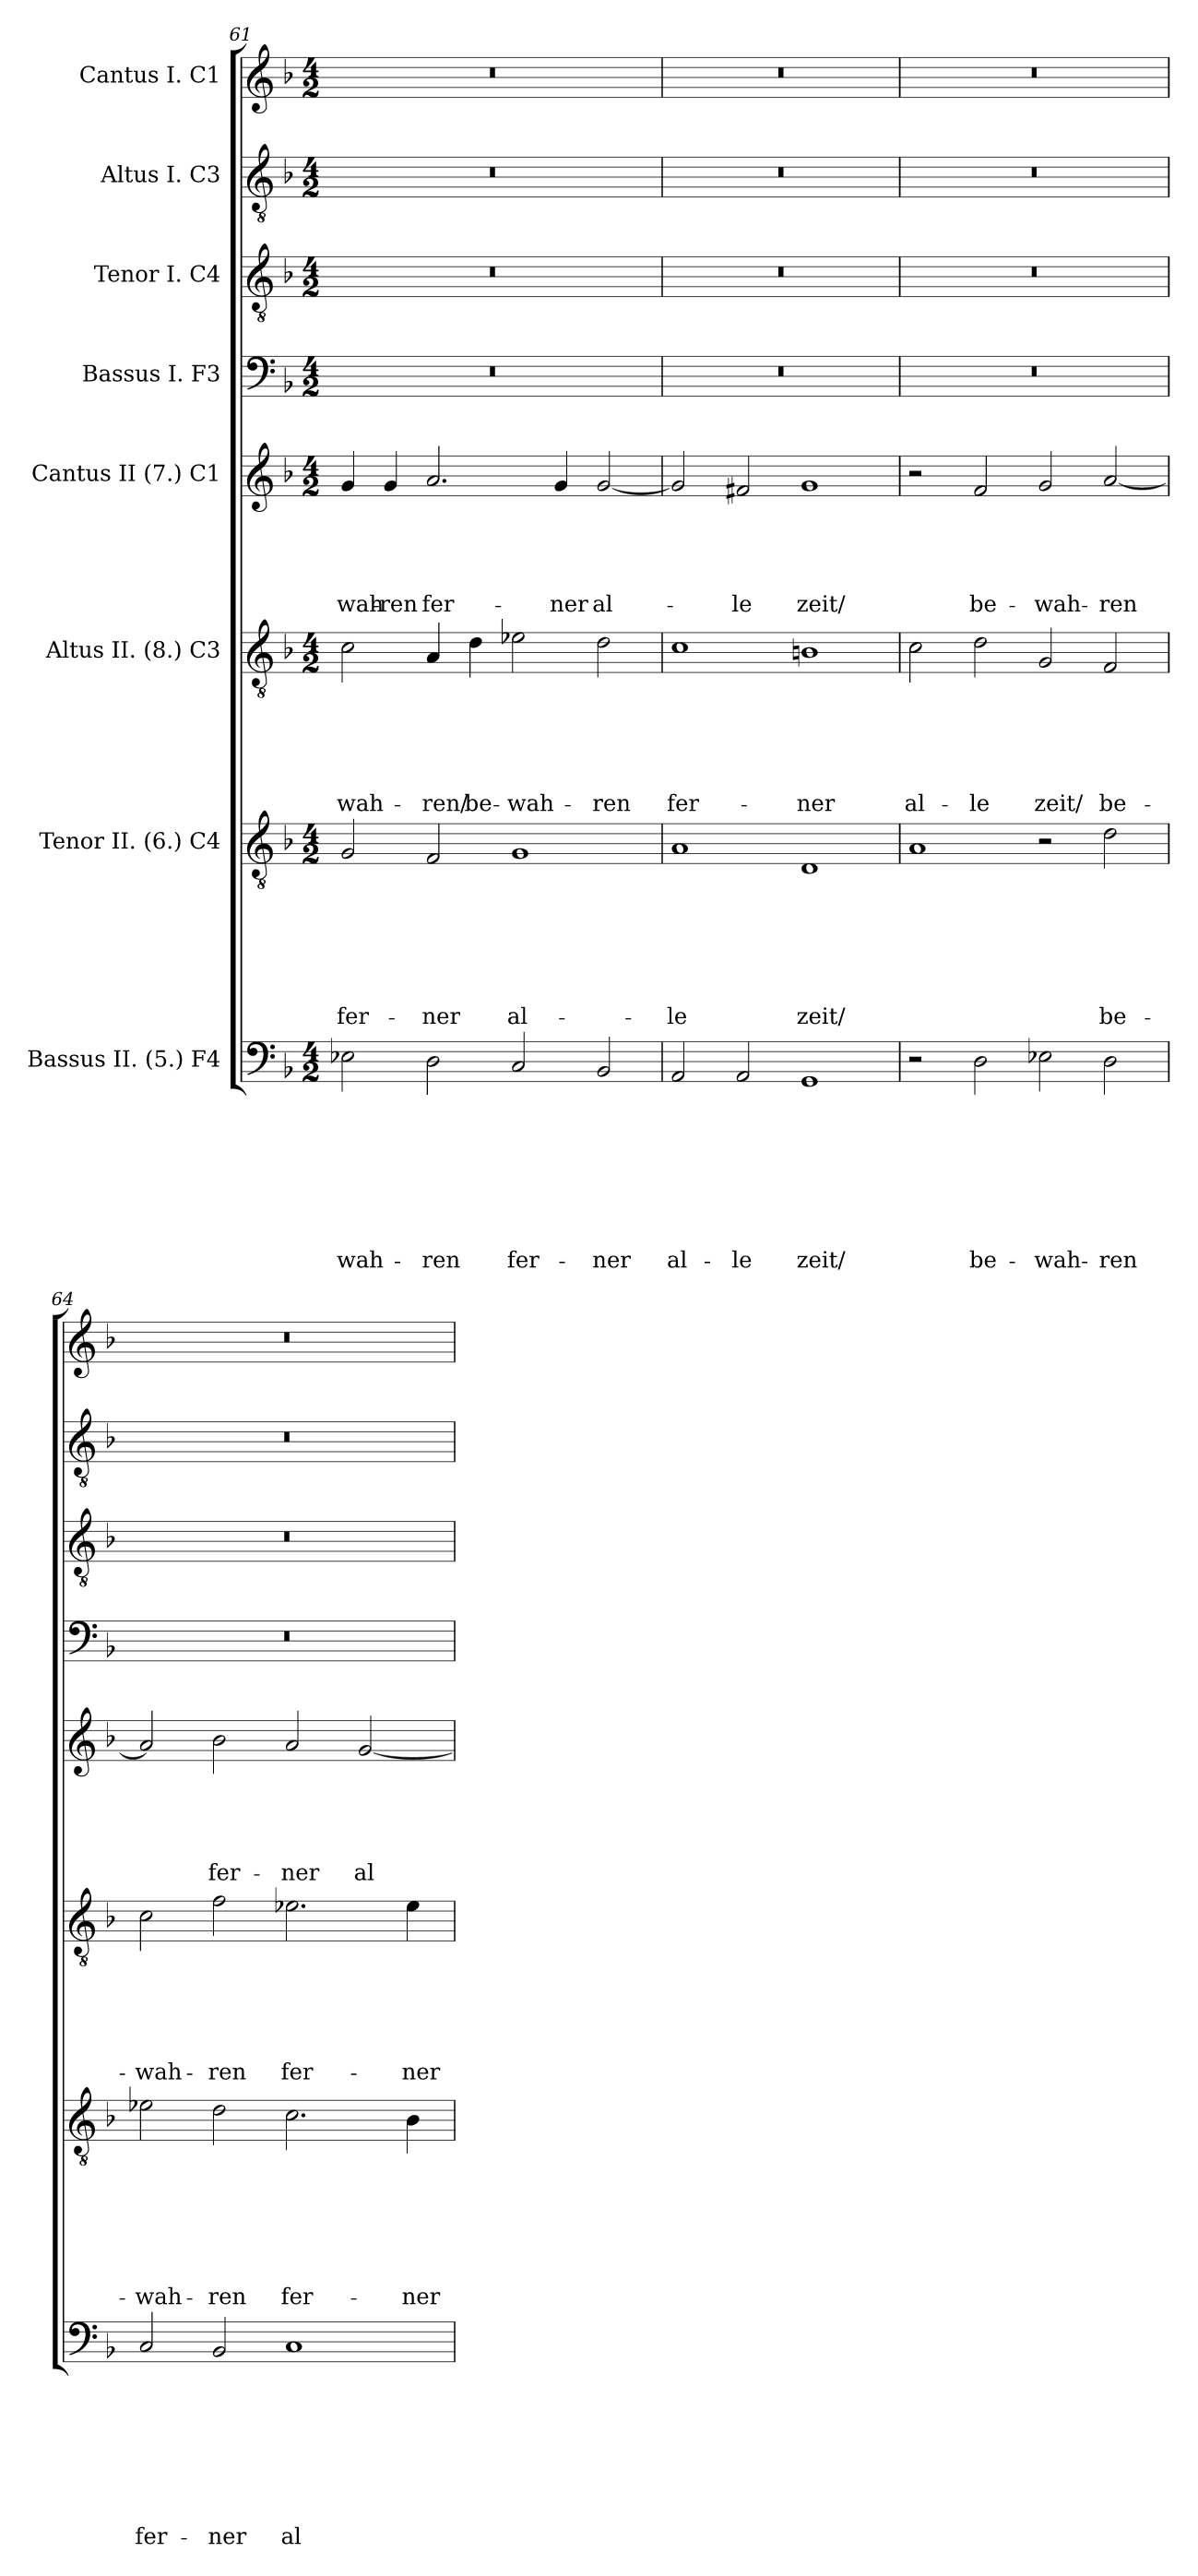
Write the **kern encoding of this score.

**kern	**text	**text	**text	**text	**text	**text	**text	**text	**kern	**text	**text	**text	**text	**text	**text	**text	**kern	**text	**text	**text	**text	**text	**text	**kern	**text	**text	**text	**text	**text	**kern	**kern	**kern	**kern
*part8	*part8	*part8	*part8	*part8	*part8	*part8	*part8	*part8	*part7	*part7	*part7	*part7	*part7	*part7	*part7	*part7	*part6	*part6	*part6	*part6	*part6	*part6	*part6	*part5	*part5	*part5	*part5	*part5	*part5	*part4	*part3	*part2	*part1
*staff8	*staff8	*staff8	*staff8	*staff8	*staff8	*staff8	*staff8	*staff8	*staff7	*staff7	*staff7	*staff7	*staff7	*staff7	*staff7	*staff7	*staff6	*staff6	*staff6	*staff6	*staff6	*staff6	*staff6	*staff5	*staff5	*staff5	*staff5	*staff5	*staff5	*staff4	*staff3	*staff2	*staff1
*I"Bassus II. (5.) F4	*	*	*	*	*	*	*	*	*I"Tenor II. (6.) C4	*	*	*	*	*	*	*	*I"Altus II. (8.) C3	*	*	*	*	*	*	*I"Cantus  II (7.) C1	*	*	*	*	*	*I"Bassus I. F3	*I"Tenor I.  C4	*I"Altus I. C3	*I"Cantus I. C1
*clefF4	*	*	*	*	*	*	*	*	*clefGv2	*	*	*	*	*	*	*	*clefGv2	*	*	*	*	*	*	*clefG2	*	*	*	*	*	*clefF4	*clefGv2	*clefGv2	*clefG2
*k[b-]	*	*	*	*	*	*	*	*	*k[b-]	*	*	*	*	*	*	*	*k[b-]	*	*	*	*	*	*	*k[b-]	*	*	*	*	*	*k[b-]	*k[b-]	*k[b-]	*k[b-]
*F:	*	*	*	*	*	*	*	*	*F:	*	*	*	*	*	*	*	*F:	*	*	*	*	*	*	*F:	*	*	*	*	*	*F:	*F:	*F:	*F:
*M4/2	*	*	*	*	*	*	*	*	*M4/2	*	*	*	*	*	*	*	*M4/2	*	*	*	*	*	*	*M4/2	*	*	*	*	*	*M4/2	*M4/2	*M4/2	*M4/2
=61	=61	=61	=61	=61	=61	=61	=61	=61	=61	=61	=61	=61	=61	=61	=61	=61	=61	=61	=61	=61	=61	=61	=61	=61	=61	=61	=61	=61	=61	=61	=61	=61	=61
!	!	!	!	!	!	!	!	!LO:LY:b	!	!	!	!	!	!	!	!LO:LY:b	!	!	!	!	!	!	!LO:LY:b	!	!	!	!	!	!LO:LY:b	!	!	!	!
2E-X\	.	.	.	.	.	.	.	-wah-	2G/	.	.	.	.	.	.	fer-	2c\	.	.	.	.	.	-wah-	4g/	.	.	.	.	-wah-	0r	0r	0r	0r
!	!	!	!	!	!	!	!	!	!	!	!	!	!	!	!	!	!	!	!	!	!	!	!	!	!	!	!	!	!LO:LY:b	!	!	!	!
.	.	.	.	.	.	.	.	.	.	.	.	.	.	.	.	.	.	.	.	.	.	.	.	4g/	.	.	.	.	-ren	.	.	.	.
!	!	!	!	!	!	!	!	!LO:LY:b	!	!	!	!	!	!	!	!LO:LY:b	!	!	!	!	!	!	!LO:LY:b	!	!	!	!	!	!LO:LY:b	!	!	!	!
2D\	.	.	.	.	.	.	.	-ren	2F/	.	.	.	.	.	.	-ner	4A/	.	.	.	.	.	-ren/	2.a/	.	.	.	.	fer-	.	.	.	.
!	!	!	!	!	!	!	!	!	!	!	!	!	!	!	!	!	!	!	!	!	!	!	!LO:LY:b	!	!	!	!	!	!	!	!	!	!
.	.	.	.	.	.	.	.	.	.	.	.	.	.	.	.	.	4d\	.	.	.	.	.	be-	.	.	.	.	.	.	.	.	.	.
!	!	!	!	!	!	!	!	!LO:LY:b	!	!	!	!	!	!	!	!LO:LY:b	!	!	!	!	!	!	!LO:LY:b	!	!	!	!	!	!	!	!	!	!
2C/	.	.	.	.	.	.	.	fer-	1G	.	.	.	.	.	.	al-	2e-X\	.	.	.	.	.	-wah-	.	.	.	.	.	.	.	.	.	.
!	!	!	!	!	!	!	!	!	!	!	!	!	!	!	!	!	!	!	!	!	!	!	!	!	!	!	!	!	!LO:LY:b	!	!	!	!
.	.	.	.	.	.	.	.	.	.	.	.	.	.	.	.	.	.	.	.	.	.	.	.	4g/	.	.	.	.	-ner	.	.	.	.
!	!	!	!	!	!	!	!	!LO:LY:b	!	!	!	!	!	!	!	!	!	!	!	!	!	!	!LO:LY:b	!	!	!	!	!	!LO:LY:b	!	!	!	!
2BB-/	.	.	.	.	.	.	.	-ner	.	.	.	.	.	.	.	.	2d\	.	.	.	.	.	-ren	[2g/	.	.	.	.	al-	.	.	.	.
!!LO:LB:g=z
=62	=62	=62	=62	=62	=62	=62	=62	=62	=62	=62	=62	=62	=62	=62	=62	=62	=62	=62	=62	=62	=62	=62	=62	=62	=62	=62	=62	=62	=62	=62	=62	=62	=62
!	!	!	!	!	!	!	!	!LO:LY:b	!	!	!	!	!	!	!	!LO:LY:b	!	!	!	!	!	!	!LO:LY:b	!	!	!	!	!	!	!	!	!	!
2AA/	.	.	.	.	.	.	.	al-	1A	.	.	.	.	.	.	-le	1c	.	.	.	.	.	fer-	2g/]	.	.	.	.	.	0r	0r	0r	0r
!	!	!	!	!	!	!	!	!LO:LY:b	!	!	!	!	!	!	!	!	!	!	!	!	!	!	!	!	!	!	!	!	!LO:LY:b	!	!	!	!
2AA/	.	.	.	.	.	.	.	-le	.	.	.	.	.	.	.	.	.	.	.	.	.	.	.	2f#X/	.	.	.	.	-le	.	.	.	.
!	!	!	!	!	!	!	!	!LO:LY:b	!	!	!	!	!	!	!	!LO:LY:b	!	!	!	!	!	!	!LO:LY:b	!	!	!	!	!	!LO:LY:b	!	!	!	!
1GG	.	.	.	.	.	.	.	zeit/	1D	.	.	.	.	.	.	zeit/	1Bn	.	.	.	.	.	-ner	1g	.	.	.	.	zeit/	.	.	.	.
=63	=63	=63	=63	=63	=63	=63	=63	=63	=63	=63	=63	=63	=63	=63	=63	=63	=63	=63	=63	=63	=63	=63	=63	=63	=63	=63	=63	=63	=63	=63	=63	=63	=63
!	!	!	!	!	!	!	!	!	!	!	!	!	!	!	!	!	!	!	!	!	!	!	!LO:LY:b	!	!	!	!	!	!	!	!	!	!
2r	.	.	.	.	.	.	.	.	1A	.	.	.	.	.	.	.	2c\	.	.	.	.	.	al-	2r	.	.	.	.	.	0r	0r	0r	0r
!	!	!	!	!	!	!	!	!LO:LY:b	!	!	!	!	!	!	!	!	!	!	!	!	!	!	!LO:LY:b	!	!	!	!	!	!LO:LY:b	!	!	!	!
2D\	.	.	.	.	.	.	.	be-	.	.	.	.	.	.	.	.	2d\	.	.	.	.	.	-le	2f/	.	.	.	.	be-	.	.	.	.
!	!	!	!	!	!	!	!	!LO:LY:b	!	!	!	!	!	!	!	!	!	!	!	!	!	!	!LO:LY:b	!	!	!	!	!	!LO:LY:b	!	!	!	!
2E-X\	.	.	.	.	.	.	.	-wah-	2r	.	.	.	.	.	.	.	2G/	.	.	.	.	.	zeit/	2g/	.	.	.	.	-wah-	.	.	.	.
!	!	!	!	!	!	!	!	!LO:LY:b	!	!	!	!	!	!	!	!LO:LY:b	!	!	!	!	!	!	!LO:LY:b	!	!	!	!	!	!LO:LY:b	!	!	!	!
2D\	.	.	.	.	.	.	.	-ren	2d\	.	.	.	.	.	.	be-	2F/	.	.	.	.	.	be-	[2a/	.	.	.	.	-ren	.	.	.	.
=64	=64	=64	=64	=64	=64	=64	=64	=64	=64	=64	=64	=64	=64	=64	=64	=64	=64	=64	=64	=64	=64	=64	=64	=64	=64	=64	=64	=64	=64	=64	=64	=64	=64
!	!	!	!	!	!	!	!	!LO:LY:b	!	!	!	!	!	!	!	!LO:LY:b	!	!	!	!	!	!	!LO:LY:b	!	!	!	!	!	!	!	!	!	!
2C/	.	.	.	.	.	.	.	fer-	2e-X\	.	.	.	.	.	.	-wah-	2c\	.	.	.	.	.	-wah-	2a/]	.	.	.	.	.	0r	0r	0r	0r
!	!	!	!	!	!	!	!	!LO:LY:b	!	!	!	!	!	!	!	!LO:LY:b	!	!	!	!	!	!	!LO:LY:b	!	!	!	!	!	!LO:LY:b	!	!	!	!
2BB-/	.	.	.	.	.	.	.	-ner	2d\	.	.	.	.	.	.	-ren	2f\	.	.	.	.	.	-ren	2b-\	.	.	.	.	fer-	.	.	.	.
!	!	!	!	!	!	!	!	!LO:LY:b	!	!	!	!	!	!	!	!LO:LY:b	!	!	!	!	!	!	!LO:LY:b	!	!	!	!	!	!LO:LY:b	!	!	!	!
1C	.	.	.	.	.	.	.	al-	2.c\	.	.	.	.	.	.	fer-	2.e-X\	.	.	.	.	.	fer-	2a/	.	.	.	.	-ner	.	.	.	.
!	!	!	!	!	!	!	!	!	!	!	!	!	!	!	!	!	!	!	!	!	!	!	!	!	!	!	!	!	!LO:LY:b	!	!	!	!
.	.	.	.	.	.	.	.	.	.	.	.	.	.	.	.	.	.	.	.	.	.	.	.	[2g/	.	.	.	.	al-	.	.	.	.
!	!	!	!	!	!	!	!	!	!	!	!	!	!	!	!	!LO:LY:b	!	!	!	!	!	!	!LO:LY:b	!	!	!	!	!	!	!	!	!	!
.	.	.	.	.	.	.	.	.	4B-\	.	.	.	.	.	.	-ner	4e-\	.	.	.	.	.	-ner	.	.	.	.	.	.	.	.	.	.
=	=	=	=	=	=	=	=	=	=	=	=	=	=	=	=	=	=	=	=	=	=	=	=	=	=	=	=	=	=	=	=	=	=
*-	*-	*-	*-	*-	*-	*-	*-	*-	*-	*-	*-	*-	*-	*-	*-	*-	*-	*-	*-	*-	*-	*-	*-	*-	*-	*-	*-	*-	*-	*-	*-	*-	*-
